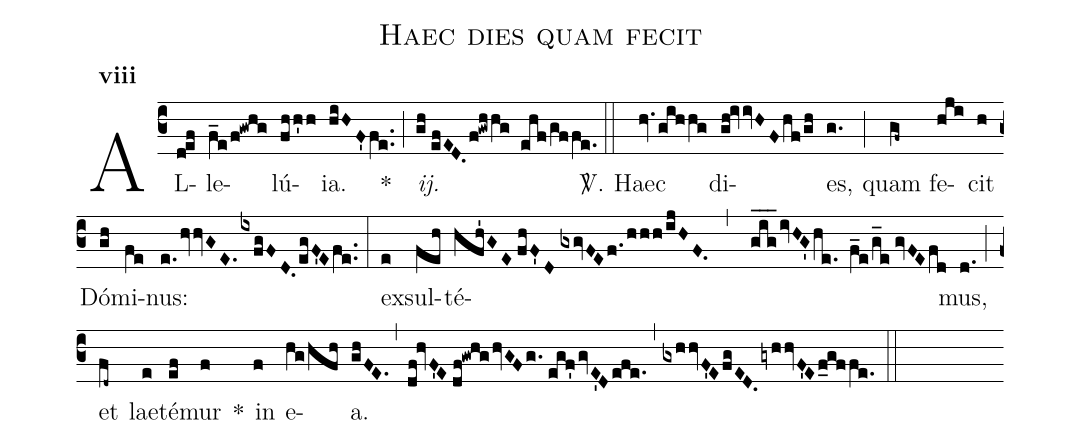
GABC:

name:Haec dies quam fecit;
mode:8;
office-part:Alleluia;
%%
(c3) AL(d!ef)le(f_e/f!gwhg)lú(fhh'h)ia.(hiHF'fe..) *(;) <i>ij.</i>(gh//efED./f!gwhhg ehf/gffe.) <sp>V/</sp>.(::) Haec(hv./gihhg) di(gh!ivvHF/hf/gh)es,(g.) (;) quam(gf~) fe(hji)cit(h) Dó(gh)mi(fe)nus:(e./hvvGE./ixfgFD./egF'E/fe..) (:) ex(e)sul(feh)té(hfh'GE//fhF'D//gxgvFE/f./hhh/ijHF. , gig___/ivHG'/he. f_e/g_e//gvFE/fd)mus,(d.) (;) et(fd~) lae(e)té(ef)mur(f) *() in(f) e(hg/hfh)a.(ghFE.) (,) (df!hvF'E//df!gwhg/hvGFg.//egf'/gvE'D/efe.) (,) (gxhhvF'E/fgED./gyhhvF'E/f_gffe.) (::)
